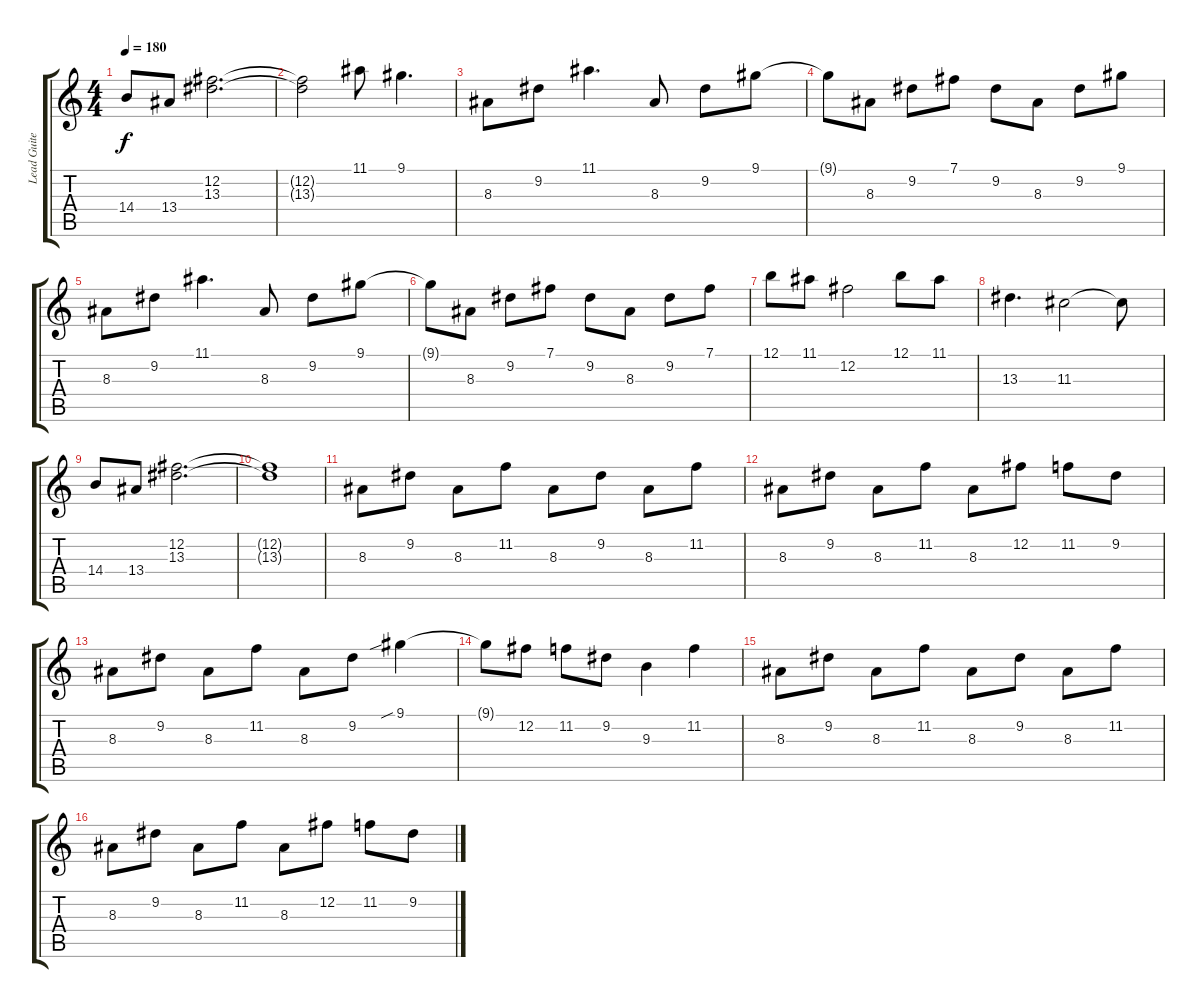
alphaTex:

\track ("Lead Guiter" "Lead Guite") {instrument overdrivenguitar}
\staff {score tabs}
\tuning (B3 Gb3 D3 A2 E2 B1) {hide}
\ts (4 4)
\tempo 180
\clef g2
\ks c
14.4.8{dy f} 13.4.8 (12.2 13.3).2{d} |
(12.2{t} 13.3{t}).2 11.1.8 9.1.4{d} |
8.3.8 9.2.8 11.1.4{d} 8.3.8 9.2.8 9.1.8 |
9.1{t}.8 8.3.8 9.2.8 7.1.8 9.2.8 8.3.8 9.2.8 9.1.8 |
8.3.8 9.2.8 11.1.4{d} 8.3.8 9.2.8 9.1.8 |
9.1{t}.8 8.3.8 9.2.8 7.1.8 9.2.8 8.3.8 9.2.8 7.1.8 |
12.1.8 11.1.8 12.2.2 12.1.8 11.1.8 |
13.3.4{d} 11.3.2 11.3{t}.8 |
14.4.8 13.4.8 (12.2 13.3).2{d} |
(12.2{t} 13.3{t}).1 |
8.3.8 9.2.8 8.3.8 11.2.8 8.3.8 9.2.8 8.3.8 11.2.8 |
8.3.8 9.2.8 8.3.8 11.2.8 8.3.8 12.2.8 11.2.8 9.2.8 |
8.3.8 9.2.8 8.3.8 11.2.8 8.3.8 9.2.8 9.1{sib}.4 |
9.1{t}.8 12.2.8 11.2.8 9.2.8 9.3.4 11.2.4 |
8.3.8 9.2.8 8.3.8 11.2.8 8.3.8 9.2.8 8.3.8 11.2.8 |
8.3.8 9.2.8 8.3.8 11.2.8 8.3.8 12.2.8 11.2.8 9.2.8
